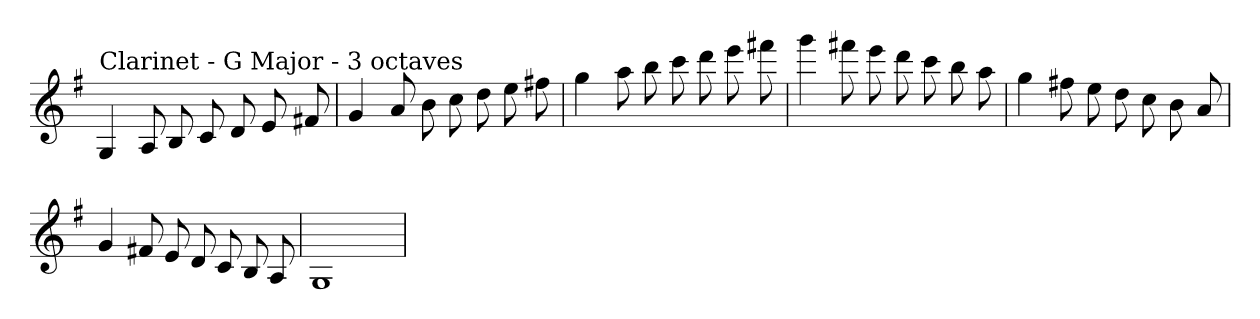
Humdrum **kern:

**kern
*part1
*staff1
*clefG2
*k[f#]
*G:
=
!LO:TX:a:t=Clarinet - G Major - 3 octaves
4G
8A
8B
8c
8d
8e
8f#X
=
4g
8a
8b
8cc
8dd
8ee
8ff#X
=
4gg
8aa
8bb
8ccc
8ddd
8eee
8fff#X
=
4ggg
8fff#X
8eee
8ddd
8ccc
8bb
8aa
=
4gg
8ff#X
8ee
8dd
8cc
8b
8a
=
4g
8f#X
8e
8d
8c
8B
8A
=
1G
=
*-
